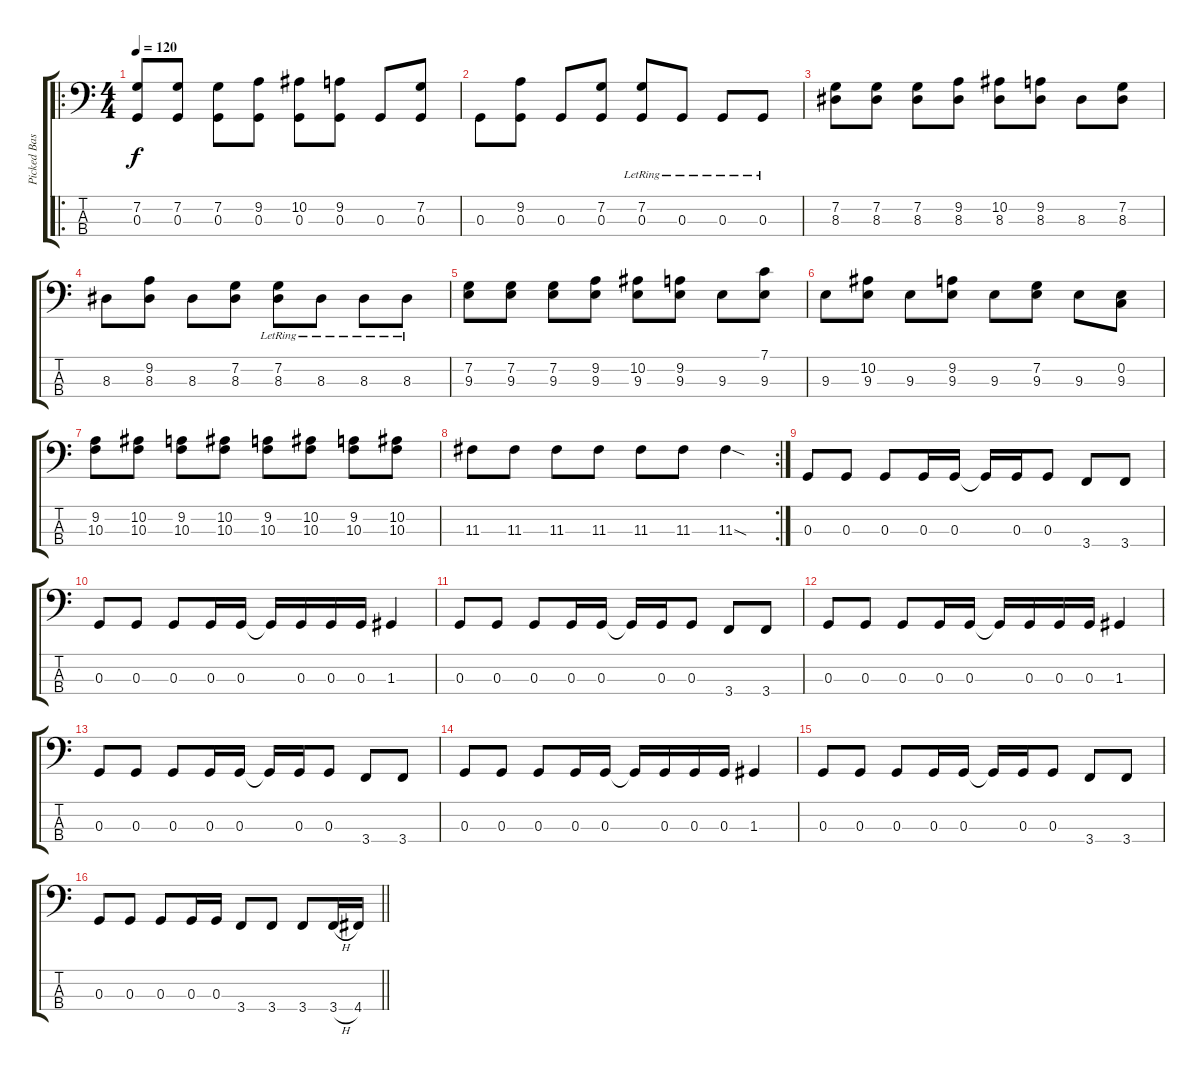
\track ("Picked Bass" "Picked Bas") {instrument electricbasspick}
\staff {score tabs}
\tuning (F2 C2 G1 D1) {hide}
\ro
\ts (4 4)
\tempo 120
\clef f4
\ks c
(7.2 0.3).8{dy f instrument electricbasspick} (7.2 0.3).8 (7.2 0.3).8 (9.2 0.3).8 (10.2 0.3).8 (9.2 0.3).8 0.3.8 (7.2 0.3).8 |
0.3.8 (9.2 0.3).8 0.3.8 (7.2 0.3).8 (7.2{lr} 0.3{lr}).8 0.3{lr}.8 0.3{lr}.8 0.3{lr}.8 |
(7.2 8.3).8 (7.2 8.3).8 (7.2 8.3).8 (9.2 8.3).8 (10.2 8.3).8 (9.2 8.3).8 8.3.8 (7.2 8.3).8 |
8.3.8 (9.2 8.3).8 8.3.8 (7.2 8.3).8 (7.2{lr} 8.3{lr}).8 8.3{lr}.8 8.3{lr}.8 8.3{lr}.8 |
(7.2 9.3).8 (7.2 9.3).8 (7.2 9.3).8 (9.2 9.3).8 (10.2 9.3).8 (9.2 9.3).8 9.3.8 (7.1 9.3).8 |
9.3.8 (10.2 9.3).8 9.3.8 (9.2 9.3).8 9.3.8 (7.2 9.3).8 9.3.8 (0.2 9.3).8 |
(9.2 10.3).8 (10.2 10.3).8 (9.2 10.3).8 (10.2 10.3).8 (9.2 10.3).8 (10.2 10.3).8 (9.2 10.3).8 (10.2 10.3).8 |
\rc 2
11.3.8 11.3.8 11.3.8 11.3.8 11.3.8 11.3.8 11.3{sod}.4 |
0.3.8 0.3.8 0.3.8 0.3.16 0.3.16 0.3{t}.16 0.3.16 0.3.8 3.4.8 3.4.8 |
0.3.8 0.3.8 0.3.8 0.3.16 0.3.16 0.3{t}.16 0.3.16 0.3.16 0.3.16 1.3.4 |
0.3.8 0.3.8 0.3.8 0.3.16 0.3.16 0.3{t}.16 0.3.16 0.3.8 3.4.8 3.4.8 |
0.3.8 0.3.8 0.3.8 0.3.16 0.3.16 0.3{t}.16 0.3.16 0.3.16 0.3.16 1.3.4 |
0.3.8 0.3.8 0.3.8 0.3.16 0.3.16 0.3{t}.16 0.3.16 0.3.8 3.4.8 3.4.8 |
0.3.8 0.3.8 0.3.8 0.3.16 0.3.16 0.3{t}.16 0.3.16 0.3.16 0.3.16 1.3.4 |
0.3.8 0.3.8 0.3.8 0.3.16 0.3.16 0.3{t}.16 0.3.16 0.3.8 3.4.8 3.4.8 |
\barLineRight lightlight
0.3.8 0.3.8 0.3.8 0.3.16 0.3.16 3.4.8 3.4.8 3.4.8 3.4{h}.16 4.4.16
